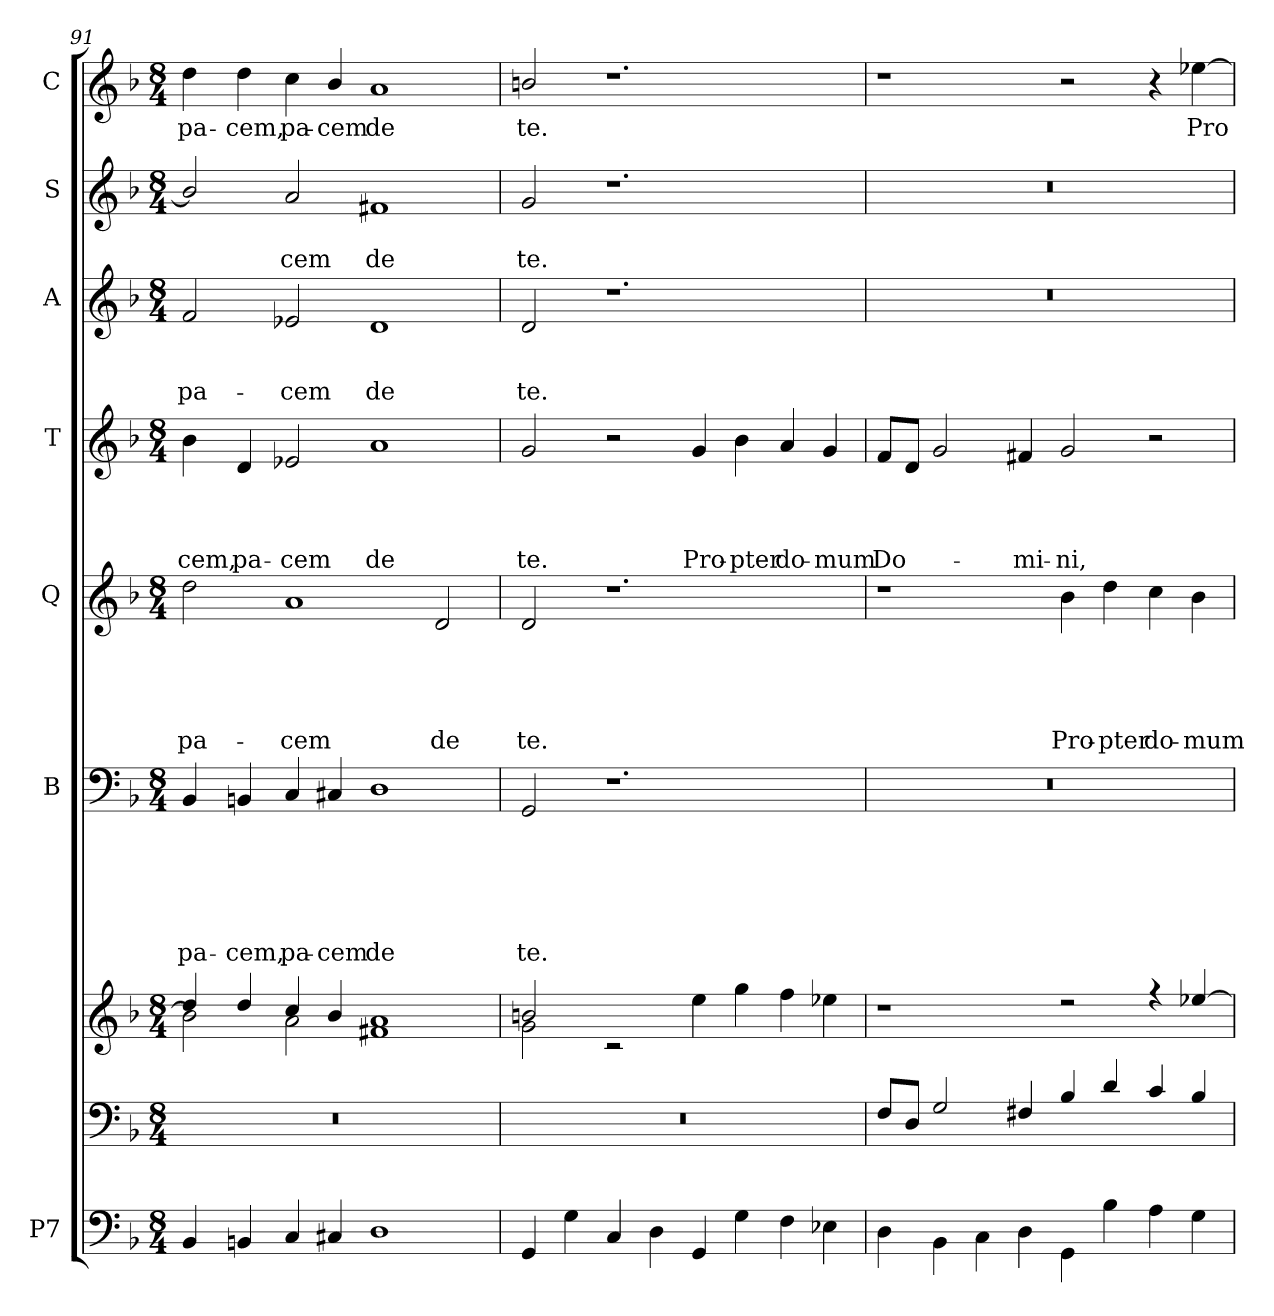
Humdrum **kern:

**kern	**kern	**kern	**kern	**text	**text	**text	**text	**text	**text	**kern	**text	**text	**text	**text	**text	**kern	**text	**text	**text	**text	**kern	**text	**text	**text	**kern	**text	**text	**kern	**text
*part7	*part7	*part7	*part6	*part6	*part6	*part6	*part6	*part6	*part6	*part5	*part5	*part5	*part5	*part5	*part5	*part4	*part4	*part4	*part4	*part4	*part3	*part3	*part3	*part3	*part2	*part2	*part2	*part1	*part1
*staff9	*staff8	*staff7	*staff6	*staff6	*staff6	*staff6	*staff6	*staff6	*staff6	*staff5	*staff5	*staff5	*staff5	*staff5	*staff5	*staff4	*staff4	*staff4	*staff4	*staff4	*staff3	*staff3	*staff3	*staff3	*staff2	*staff2	*staff2	*staff1	*staff1
*I"P7	*	*	*I"B	*	*	*	*	*	*	*I"Q	*	*	*	*	*	*I"T	*	*	*	*	*I"A	*	*	*	*I"S	*	*	*I"C	*
*clefF4	*clefF4	*clefG2	*clefF4	*	*	*	*	*	*	*clefG2	*	*	*	*	*	*clefG2	*	*	*	*	*clefG2	*	*	*	*clefG2	*	*	*clefG2	*
*	*	*	*	*	*	*	*	*	*	*ITrd7c12	*	*	*	*	*	*ITrd7c12	*	*	*	*	*	*	*	*	*	*	*	*	*
*k[b-]	*k[b-]	*k[b-]	*k[b-]	*	*	*	*	*	*	*k[b-]	*	*	*	*	*	*k[b-]	*	*	*	*	*k[b-]	*	*	*	*k[b-]	*	*	*k[b-]	*
*F:	*F:	*F:	*F:	*	*	*	*	*	*	*F:	*	*	*	*	*	*F:	*	*	*	*	*F:	*	*	*	*F:	*	*	*F:	*
*M8/4	*M8/4	*M8/4	*M8/4	*	*	*	*	*	*	*M8/4	*	*	*	*	*	*M8/4	*	*	*	*	*M8/4	*	*	*	*M8/4	*	*	*M8/4	*
=91	=91	=91	=91	=91	=91	=91	=91	=91	=91	=91	=91	=91	=91	=91	=91	=91	=91	=91	=91	=91	=91	=91	=91	=91	=91	=91	=91	=91	=91
*	*	*^	*	*	*	*	*	*	*	*	*	*	*	*	*	*	*	*	*	*	*	*	*	*	*	*	*	*	*
!	!	!	!	!	!	!	!	!	!	!LO:LY:b	!	!	!	!	!	!LO:LY:b	!	!	!	!	!LO:LY:b	!	!	!	!LO:LY:b	!	!	!	!	!LO:LY:b
4BB-/	0r	4dd/	2b-\]	4BB-/	.	.	.	.	.	pa-	2d\	.	.	.	.	pa-	4B-\	.	.	.	-cem,	2f/	.	.	pa-	2b-/]	.	.	4dd\	pa-
!	!	!	!	!	!	!	!	!	!	!LO:LY:b	!	!	!	!	!	!	!	!	!	!	!LO:LY:b	!	!	!	!	!	!	!	!	!LO:LY:b
4BBn/	.	4dd/	.	4BBn/	.	.	.	.	.	-cem,	.	.	.	.	.	.	4D/	.	.	.	pa-	.	.	.	.	.	.	.	4dd\	-cem,
!	!	!	!	!	!	!	!	!	!	!LO:LY:b	!	!	!	!	!	!LO:LY:b	!	!	!	!	!LO:LY:b	!	!	!	!LO:LY:b	!	!	!LO:LY:b	!	!LO:LY:b
4C/	.	4cc/	2a\	4C/	.	.	.	.	.	pa-	1A	.	.	.	.	-cem	2E-X/	.	.	.	-cem	2e-X/	.	.	-cem	2a/	.	-cem	4cc\	pa-
!	!	!	!	!	!	!	!	!	!	!LO:LY:b	!	!	!	!	!	!	!	!	!	!	!	!	!	!	!	!	!	!	!	!LO:LY:b
4C#X/	.	4b-/	.	4C#X/	.	.	.	.	.	-cem	.	.	.	.	.	.	.	.	.	.	.	.	.	.	.	.	.	.	4b-/	-cem
!	!	!	!	!	!	!	!	!	!	!LO:LY:b	!	!	!	!	!	!	!	!	!	!	!LO:LY:b	!	!	!	!LO:LY:b	!	!	!LO:LY:b	!	!LO:LY:b
1D	.	1a	1f#X	1D	.	.	.	.	.	de	.	.	.	.	.	.	1A	.	.	.	de	1d	.	.	de	1f#X	.	de	1a	de
!	!	!	!	!	!	!	!	!	!	!	!	!	!	!	!	!LO:LY:b	!	!	!	!	!	!	!	!	!	!	!	!	!	!
.	.	.	.	.	.	.	.	.	.	.	2D/	.	.	.	.	de	.	.	.	.	.	.	.	.	.	.	.	.	.	.
!!LO:LB:g=z
=92	=92	=92	=92	=92	=92	=92	=92	=92	=92	=92	=92	=92	=92	=92	=92	=92	=92	=92	=92	=92	=92	=92	=92	=92	=92	=92	=92	=92	=92	=92
!	!	!	!	!	!	!	!	!	!	!LO:LY:b	!	!	!	!	!	!LO:LY:b	!	!	!	!	!LO:LY:b	!	!	!	!LO:LY:b	!	!	!LO:LY:b	!	!LO:LY:b
4GG/	0r	2bn/	2g\	2GG/	.	.	.	.	.	te.	2D/	.	.	.	.	te.	2G/	.	.	.	te.	2d/	.	.	te.	2g/	.	te.	2bn/	te.
4G\	.	.	.	.	.	.	.	.	.	.	.	.	.	.	.	.	.	.	.	.	.	.	.	.	.	.	.	.	.	.
4C/	.	1.ryy	2rc	1.r	.	.	.	.	.	.	1.r	.	.	.	.	.	2r	.	.	.	.	1.r	.	.	.	1.r	.	.	1.r	.
4D\	.	.	.	.	.	.	.	.	.	.	.	.	.	.	.	.	.	.	.	.	.	.	.	.	.	.	.	.	.	.
!	!	!	!	!	!	!	!	!	!	!	!	!	!	!	!	!	!	!	!	!	!LO:LY:b	!	!	!	!	!	!	!	!	!
4GG/	.	.	4ee\	.	.	.	.	.	.	.	.	.	.	.	.	.	4G/	.	.	.	Pro-	.	.	.	.	.	.	.	.	.
!	!	!	!	!	!	!	!	!	!	!	!	!	!	!	!	!	!	!	!	!	!LO:LY:b	!	!	!	!	!	!	!	!	!
4G\	.	.	4gg\	.	.	.	.	.	.	.	.	.	.	.	.	.	4B-\	.	.	.	-pter	.	.	.	.	.	.	.	.	.
!	!	!	!	!	!	!	!	!	!	!	!	!	!	!	!	!	!	!	!	!	!LO:LY:b	!	!	!	!	!	!	!	!	!
4F\	.	.	4ff\	.	.	.	.	.	.	.	.	.	.	.	.	.	4A/	.	.	.	do-	.	.	.	.	.	.	.	.	.
!	!	!	!	!	!	!	!	!	!	!	!	!	!	!	!	!	!	!	!	!	!LO:LY:b	!	!	!	!	!	!	!	!	!
4E-X\	.	.	4ee-X\	.	.	.	.	.	.	.	.	.	.	.	.	.	4G/	.	.	.	-mum	.	.	.	.	.	.	.	.	.
=93	=93	=93	=93	=93	=93	=93	=93	=93	=93	=93	=93	=93	=93	=93	=93	=93	=93	=93	=93	=93	=93	=93	=93	=93	=93	=93	=93	=93	=93	=93
!	!	!	!	!	!	!	!	!	!	!	!	!	!	!	!	!	!	!	!	!	!LO:LY:b	!	!	!	!	!	!	!	!	!
4D\	8F/L	1r	0ryy	0r	.	.	.	.	.	.	1r	.	.	.	.	.	8F/L	.	.	.	Do-	0r	.	.	.	0r	.	.	1r	.
.	8D/J	.	.	.	.	.	.	.	.	.	.	.	.	.	.	.	8D/J	.	.	.	.	.	.	.	.	.	.	.	.	.
4BB-\	2G/	.	.	.	.	.	.	.	.	.	.	.	.	.	.	.	2G/	.	.	.	.	.	.	.	.	.	.	.	.	.
4C\	.	.	.	.	.	.	.	.	.	.	.	.	.	.	.	.	.	.	.	.	.	.	.	.	.	.	.	.	.	.
!	!	!	!	!	!	!	!	!	!	!	!	!	!	!	!	!	!	!	!	!	!LO:LY:b	!	!	!	!	!	!	!	!	!
4D\	4F#X/	.	.	.	.	.	.	.	.	.	.	.	.	.	.	.	4F#X/	.	.	.	-mi-	.	.	.	.	.	.	.	.	.
!	!	!	!	!	!	!	!	!	!	!	!	!	!	!	!	!LO:LY:b	!	!	!	!	!LO:LY:b	!	!	!	!	!	!	!	!	!
4GG\	4B-/	2r	.	.	.	.	.	.	.	.	4B-\	.	.	.	.	Pro-	2G/	.	.	.	-ni,	.	.	.	.	.	.	.	2r	.
!	!	!	!	!	!	!	!	!	!	!	!	!	!	!	!	!LO:LY:b	!	!	!	!	!	!	!	!	!	!	!	!	!	!
4B-\	4d/	.	.	.	.	.	.	.	.	.	4d\	.	.	.	.	-pter	.	.	.	.	.	.	.	.	.	.	.	.	.	.
!	!	!	!	!	!	!	!	!	!	!	!	!	!	!	!	!LO:LY:b	!	!	!	!	!	!	!	!	!	!	!	!	!	!
4A\	4c/	4r	.	.	.	.	.	.	.	.	4c\	.	.	.	.	do-	2r	.	.	.	.	.	.	.	.	.	.	.	4r	.
!	!	!	!	!	!	!	!	!	!	!	!	!	!	!	!	!LO:LY:b	!	!	!	!	!	!	!	!	!	!	!	!	!	!LO:LY:b
4G\	4B-/	[>4ee-X/	.	.	.	.	.	.	.	.	4B-\	.	.	.	.	-mum	.	.	.	.	.	.	.	.	.	.	.	.	[>4ee-X\	Pro-
*	*	*v	*v	*	*	*	*	*	*	*	*	*	*	*	*	*	*	*	*	*	*	*	*	*	*	*	*	*	*	*
=	=	=	=	=	=	=	=	=	=	=	=	=	=	=	=	=	=	=	=	=	=	=	=	=	=	=	=	=	=
*-	*-	*-	*-	*-	*-	*-	*-	*-	*-	*-	*-	*-	*-	*-	*-	*-	*-	*-	*-	*-	*-	*-	*-	*-	*-	*-	*-	*-	*-
